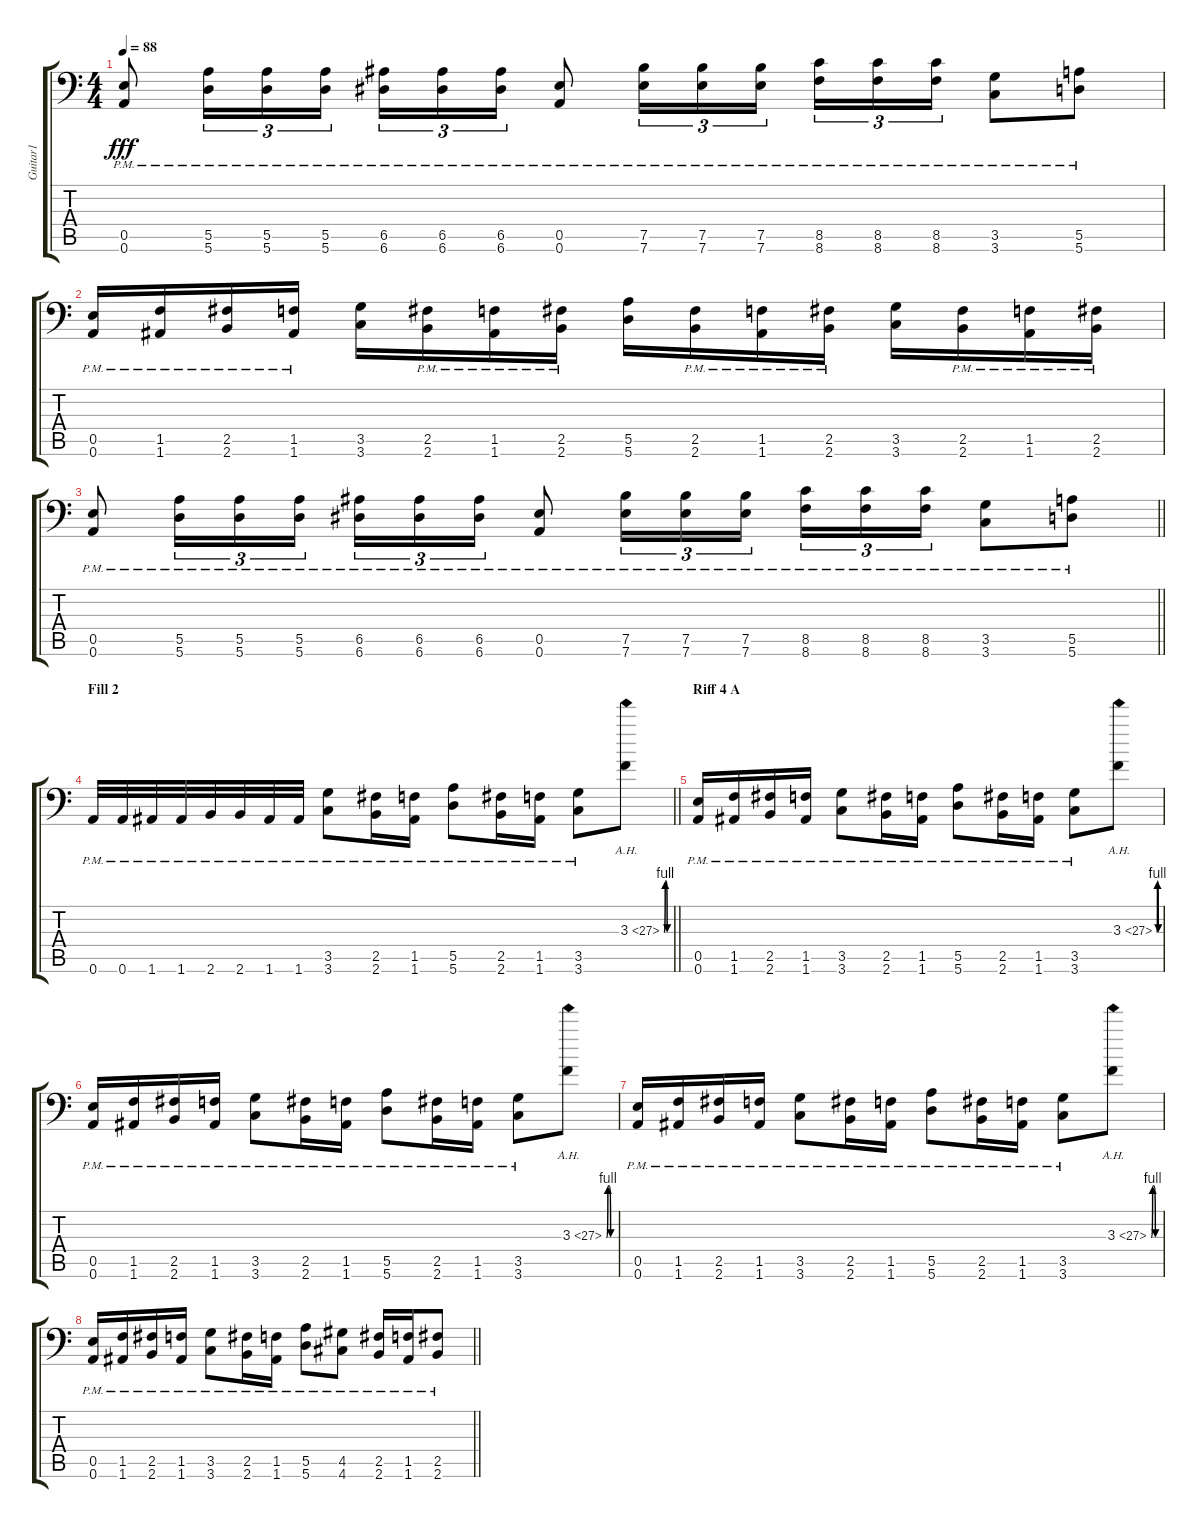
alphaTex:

\track ("Guitar1" "Guitar1") {instrument distortionguitar}
\staff {score tabs}
\tuning (B3 G3 D3 A2 E2 A1) {hide}
\ts (4 4)
\tempo 88
\clef f4
\ks c
(0.5{pm} 0.6{pm}).8{dy fff} (5.5{pm} 5.6{pm}).16{tu (3 2)} (5.5{pm} 5.6{pm}).16{tu (3 2)} (5.5{pm} 5.6{pm}).16{tu (3 2)} (6.5{pm} 6.6{pm}).16{tu (3 2)} (6.5{pm} 6.6{pm}).16{tu (3 2)} (6.5{pm} 6.6{pm}).16{tu (3 2)} (0.5{pm} 0.6{pm}).8 (7.5{pm} 7.6{pm}).16{tu (3 2)} (7.5{pm} 7.6{pm}).16{tu (3 2)} (7.5{pm} 7.6{pm}).16{tu (3 2) beam splitsecondary} (8.5{pm} 8.6{pm}).16{tu (3 2)} (8.5{pm} 8.6{pm}).16{tu (3 2)} (8.5{pm} 8.6{pm}).16{tu (3 2)} (3.5{pm} 3.6{pm}).8 (5.5{pm} 5.6{pm}).8 |
(0.5{pm} 0.6{pm}).16 (1.5{pm} 1.6{pm}).16 (2.5{pm} 2.6{pm}).16 (1.5{pm} 1.6{pm}).16 (3.5 3.6).16 (2.5{pm} 2.6{pm}).16 (1.5{pm} 1.6{pm}).16 (2.5{pm} 2.6{pm}).16 (5.5 5.6).16 (2.5{pm} 2.6{pm}).16 (1.5{pm} 1.6{pm}).16 (2.5{pm} 2.6{pm}).16 (3.5 3.6).16 (2.5{pm} 2.6{pm}).16 (1.5{pm} 1.6{pm}).16 (2.5{pm} 2.6{pm}).16 |
\barLineRight lightlight
(0.5{pm} 0.6{pm}).8 (5.5{pm} 5.6{pm}).16{tu (3 2)} (5.5{pm} 5.6{pm}).16{tu (3 2)} (5.5{pm} 5.6{pm}).16{tu (3 2)} (6.5{pm} 6.6{pm}).16{tu (3 2)} (6.5{pm} 6.6{pm}).16{tu (3 2)} (6.5{pm} 6.6{pm}).16{tu (3 2)} (0.5{pm} 0.6{pm}).8 (7.5{pm} 7.6{pm}).16{tu (3 2)} (7.5{pm} 7.6{pm}).16{tu (3 2)} (7.5{pm} 7.6{pm}).16{tu (3 2) beam splitsecondary} (8.5{pm} 8.6{pm}).16{tu (3 2)} (8.5{pm} 8.6{pm}).16{tu (3 2)} (8.5{pm} 8.6{pm}).16{tu (3 2)} (3.5{pm} 3.6{pm}).8 (5.5{pm} 5.6{pm}).8 |
\section ("" "Fill 2")
\barLineRight lightlight
0.6{pm}.32 0.6{pm}.32 1.6{pm}.32 1.6{pm}.32 2.6{pm}.32 2.6{pm}.32 1.6{pm}.32 1.6{pm}.32 (3.5{pm} 3.6{pm}).8 (2.5{pm} 2.6{pm}).16 (1.5{pm} 1.6{pm}).16 (5.5{pm} 5.6{pm}).8 (2.5{pm} 2.6{pm}).16 (1.5{pm} 1.6{pm}).16 (3.5{pm} 3.6{pm}).8 3.3{be (custom 0 0 10 4 20 4 30 0 60 0) ah 24}.8 |
\section ("" "Riff 4 A")
(0.5{pm} 0.6{pm}).16 (1.5{pm} 1.6{pm}).16 (2.5{pm} 2.6{pm}).16 (1.5{pm} 1.6{pm}).16 (3.5{pm} 3.6{pm}).8 (2.5{pm} 2.6{pm}).16 (1.5{pm} 1.6{pm}).16 (5.5{pm} 5.6{pm}).8 (2.5{pm} 2.6{pm}).16 (1.5{pm} 1.6{pm}).16 (3.5{pm} 3.6{pm}).8 3.3{be (custom 0 0 10 4 20 4 30 0 60 0) ah 24}.8 |
(0.5{pm} 0.6{pm}).16 (1.5{pm} 1.6{pm}).16 (2.5{pm} 2.6{pm}).16 (1.5{pm} 1.6{pm}).16 (3.5{pm} 3.6{pm}).8 (2.5{pm} 2.6{pm}).16 (1.5{pm} 1.6{pm}).16 (5.5{pm} 5.6{pm}).8 (2.5{pm} 2.6{pm}).16 (1.5{pm} 1.6{pm}).16 (3.5{pm} 3.6{pm}).8 3.3{be (custom 0 0 10 4 20 4 30 0 60 0) ah 24}.8 |
(0.5{pm} 0.6{pm}).16 (1.5{pm} 1.6{pm}).16 (2.5{pm} 2.6{pm}).16 (1.5{pm} 1.6{pm}).16 (3.5{pm} 3.6{pm}).8 (2.5{pm} 2.6{pm}).16 (1.5{pm} 1.6{pm}).16 (5.5{pm} 5.6{pm}).8 (2.5{pm} 2.6{pm}).16 (1.5{pm} 1.6{pm}).16 (3.5{pm} 3.6{pm}).8 3.3{be (custom 0 0 10 4 20 4 30 0 60 0) ah 24}.8 |
\barLineRight lightlight
(0.5{pm} 0.6{pm}).16 (1.5{pm} 1.6{pm}).16 (2.5{pm} 2.6{pm}).16 (1.5{pm} 1.6{pm}).16 (3.5{pm} 3.6{pm}).8 (2.5{pm} 2.6{pm}).16 (1.5{pm} 1.6{pm}).16 (5.5{pm} 5.6{pm}).8 (4.5{pm} 4.6{pm}).8 (2.5{pm} 2.6{pm}).16 (1.5{pm} 1.6{pm}).16 (2.5{pm} 2.6{pm}).8
